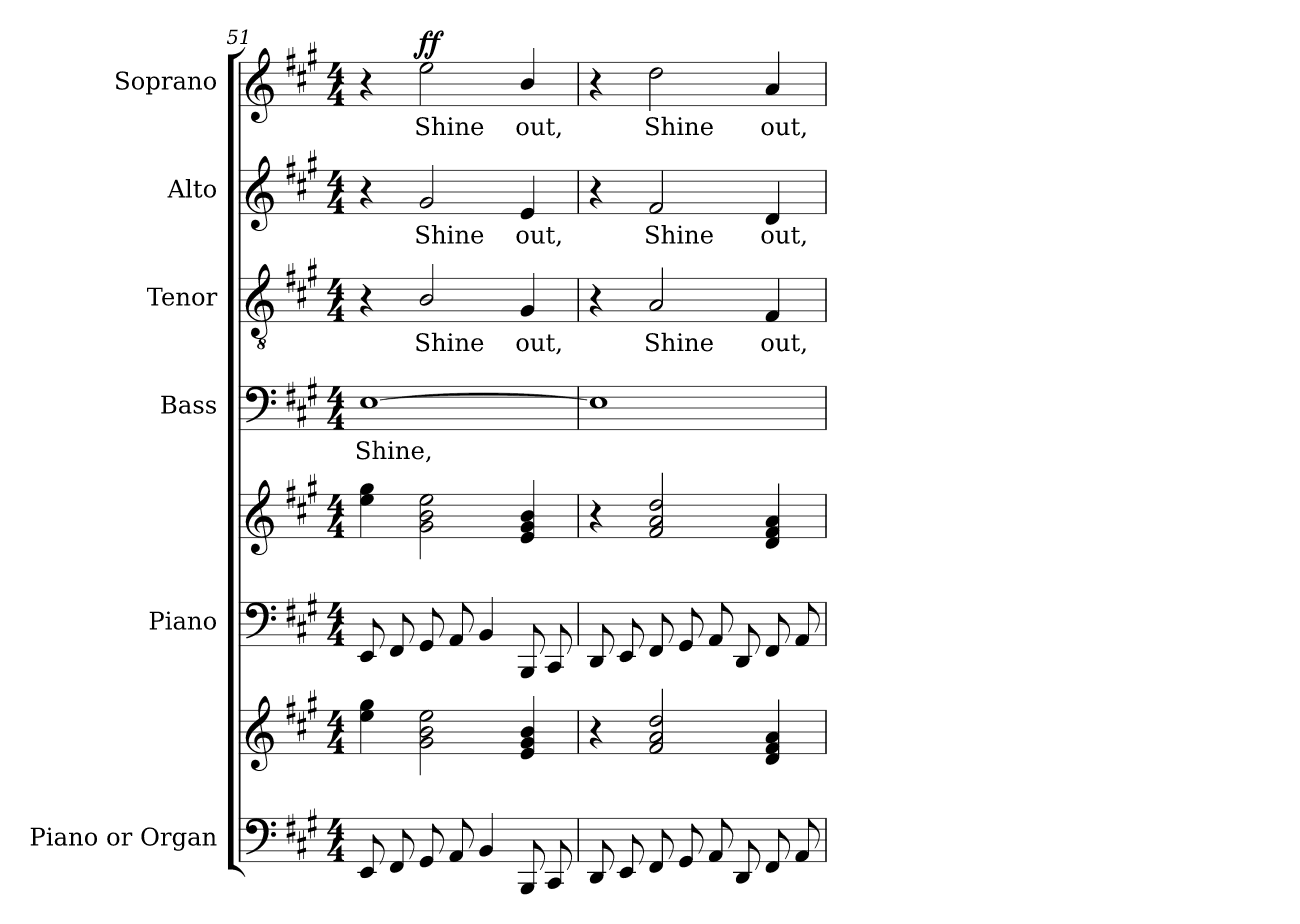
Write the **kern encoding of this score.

**kern	**kern	**kern	**kern	**kern	**text	**kern	**text	**kern	**text	**kern	**text	**dynam
*part6	*part6	*part5	*part5	*part4	*part4	*part3	*part3	*part2	*part2	*part1	*part1	*part1
*staff8	*staff7	*staff6	*staff5	*staff4	*staff4	*staff3	*staff3	*staff2	*staff2	*staff1	*staff1	*staff1
*I"Piano or Organ	*	*I"Piano	*	*I"Bass	*	*I"Tenor	*	*I"Alto	*	*I"Soprano	*	*
*I'Pno.	*	*I'Pno.	*	*I'B.	*	*I'T.	*	*I'A.	*	*I'S.	*	*
*clefF4	*clefG2	*clefF4	*clefG2	*clefF4	*	*clefGv2	*	*clefG2	*	*clefG2	*	*
*	*	*	*	*	*	*ITrd7c12	*	*	*	*	*	*
*k[f#c#g#]	*k[f#c#g#]	*k[f#c#g#]	*k[f#c#g#]	*k[f#c#g#]	*	*k[f#c#g#]	*	*k[f#c#g#]	*	*k[f#c#g#]	*	*
*A:	*A:	*A:	*A:	*A:	*	*A:	*	*A:	*	*A:	*	*
*M4/4	*M4/4	*M4/4	*M4/4	*M4/4	*	*M4/4	*	*M4/4	*	*M4/4	*	*
=51	=51	=51	=51	=51	=51	=51	=51	=51	=51	=51	=51	=51
!	!	!	!	!	!LO:LY:b:color=#000000	!	!	!	!	!	!	!
8EEi/	4eei\ 4gg#i	8EEi/	4eei\ 4gg#i	[1Ei	Shine,	4r	.	4r	.	4r	.	.
8FF#i/	.	8FF#i/	.	.	.	.	.	.	.	.	.	.
!	!	!	!	!	!	!	!LO:LY:b:color=#000000	!	!	!	!	!
!	!	!	!	!	!	!	!	!	!LO:LY:b:color=#000000	!	!	!
!	!	!	!	!	!	!	!	!	!	!	!LO:LY:b:color=#000000	!
8GG#i/	2g#i\ 2bi 2eei	8GG#i/	2g#i\ 2bi 2eei	.	.	2BBi/	Shine	2g#i/	Shine	2eei\	Shine	ff
8AAi/	.	8AAi/	.	.	.	.	.	.	.	.	.	.
4BBi/	.	4BBi/	.	.	.	.	.	.	.	.	.	.
!	!	!	!	!	!	!	!LO:LY:b:color=#000000	!	!	!	!	!
!	!	!	!	!	!	!	!	!	!LO:LY:b:color=#000000	!	!	!
!	!	!	!	!	!	!	!	!	!	!	!LO:LY:b:color=#000000	!
8BBBi/	4ei/ 4g#i 4bi	8BBBi/	4ei/ 4g#i 4bi	.	.	4GG#i/	out,	4ei/	out,	4bi/	out,	.
8CC#i/	.	8CC#i/	.	.	.	.	.	.	.	.	.	.
=52	=52	=52	=52	=52	=52	=52	=52	=52	=52	=52	=52	=52
*	*^	*	*	*	*	*	*	*	*	*	*	*
8DDi/	8ryy	4r	8DDi/	4r	1Ei]	.	4r	.	4r	.	4r	.	.
8EEi/	2..ryy	.	8EEi/	.	.	.	.	.	.	.	.	.	.
!	!	!	!	!	!	!	!	!LO:LY:b:color=#000000	!	!	!	!	!
!	!	!	!	!	!	!	!	!	!	!LO:LY:b:color=#000000	!	!	!
!	!	!	!	!	!	!	!	!	!	!	!	!LO:LY:b:color=#000000	!
8FF#i/	.	2f#i/ 2ai 2ddi	8FF#i/	2f#i/ 2ai 2ddi	.	.	2AAi/	Shine	2f#i/	Shine	2ddi\	Shine	.
8GG#i/	.	.	8GG#i/	.	.	.	.	.	.	.	.	.	.
8AAi/	.	.	8AAi/	.	.	.	.	.	.	.	.	.	.
8DDi/	.	.	8DDi/	.	.	.	.	.	.	.	.	.	.
!	!	!	!	!	!	!	!	!LO:LY:b:color=#000000	!	!	!	!	!
!	!	!	!	!	!	!	!	!	!	!LO:LY:b:color=#000000	!	!	!
!	!	!	!	!	!	!	!	!	!	!	!	!LO:LY:b:color=#000000	!
8FF#i/	.	4di/ 4f#i 4ai	8FF#i/	4di/ 4f#i 4ai	.	.	4FF#i/	out,	4di/	out,	4ai/	out,	.
8AAi/	.	.	8AAi/	.	.	.	.	.	.	.	.	.	.
*	*v	*v	*	*	*	*	*	*	*	*	*	*	*
=	=	=	=	=	=	=	=	=	=	=	=	=
*-	*-	*-	*-	*-	*-	*-	*-	*-	*-	*-	*-	*-
